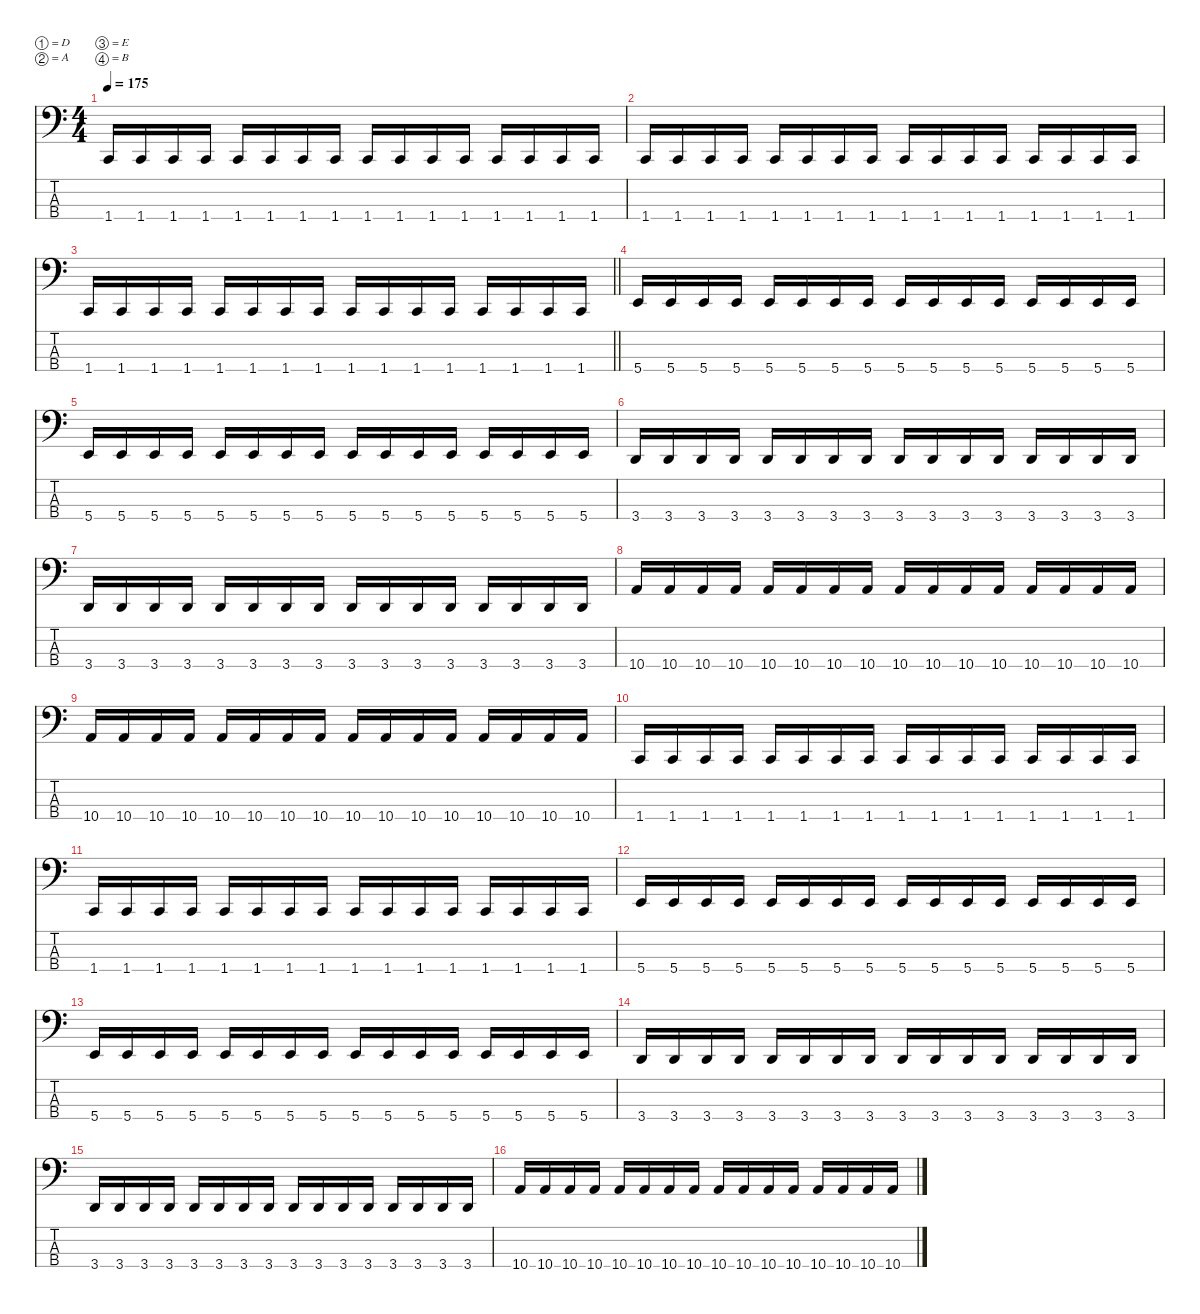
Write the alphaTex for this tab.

\defaultSystemsLayout 4
\hideDynamics
\bracketExtendMode nobrackets
\singleTrackTrackNamePolicy hidden
\multiTrackTrackNamePolicy hidden
\firstSystemTrackNameMode fullname
\firstSystemTrackNameOrientation horizontal
\otherSystemsTrackNameOrientation horizontal
\track ("Ted Lindström" "el.bs.") {instrument electricbasspick}
\staff {score tabs}
\tuning (D2 A1 E1 B0)
\ts (4 4)
\tempo 175
\clef f4
\ks c
1.4.16{dy f beam Up} 1.4.16{beam Up} 1.4.16{beam Up} 1.4.16{beam Up} 1.4.16{beam Up} 1.4.16{beam Up} 1.4.16{beam Up} 1.4.16{beam Up} 1.4.16{beam Up} 1.4.16{beam Up} 1.4.16{beam Up} 1.4.16{beam Up} 1.4.16{beam Up} 1.4.16{beam Up} 1.4.16{beam Up} 1.4.16{beam Up} |
1.4.16{beam Up} 1.4.16{beam Up} 1.4.16{beam Up} 1.4.16{beam Up} 1.4.16{beam Up} 1.4.16{beam Up} 1.4.16{beam Up} 1.4.16{beam Up} 1.4.16{beam Up} 1.4.16{beam Up} 1.4.16{beam Up} 1.4.16{beam Up} 1.4.16{beam Up} 1.4.16{beam Up} 1.4.16{beam Up} 1.4.16{beam Up} |
\barLineRight lightlight
1.4.16{beam Up} 1.4.16{beam Up} 1.4.16{beam Up} 1.4.16{beam Up} 1.4.16{beam Up} 1.4.16{beam Up} 1.4.16{beam Up} 1.4.16{beam Up} 1.4.16{beam Up} 1.4.16{beam Up} 1.4.16{beam Up} 1.4.16{beam Up} 1.4.16{beam Up} 1.4.16{beam Up} 1.4.16{beam Up} 1.4.16{beam Up} |
5.4.16{beam Up} 5.4.16{beam Up} 5.4.16{beam Up} 5.4.16{beam Up} 5.4.16{beam Up} 5.4.16{beam Up} 5.4.16{beam Up} 5.4.16{beam Up} 5.4.16{beam Up} 5.4.16{beam Up} 5.4.16{beam Up} 5.4.16{beam Up} 5.4.16{beam Up} 5.4.16{beam Up} 5.4.16{beam Up} 5.4.16{beam Up} |
5.4.16{beam Up} 5.4.16{beam Up} 5.4.16{beam Up} 5.4.16{beam Up} 5.4.16{beam Up} 5.4.16{beam Up} 5.4.16{beam Up} 5.4.16{beam Up} 5.4.16{beam Up} 5.4.16{beam Up} 5.4.16{beam Up} 5.4.16{beam Up} 5.4.16{beam Up} 5.4.16{beam Up} 5.4.16{beam Up} 5.4.16{beam Up} |
3.4.16{beam Up} 3.4.16{beam Up} 3.4.16{beam Up} 3.4.16{beam Up} 3.4.16{beam Up} 3.4.16{beam Up} 3.4.16{beam Up} 3.4.16{beam Up} 3.4.16{beam Up} 3.4.16{beam Up} 3.4.16{beam Up} 3.4.16{beam Up} 3.4.16{beam Up} 3.4.16{beam Up} 3.4.16{beam Up} 3.4.16{beam Up} |
3.4.16{beam Up} 3.4.16{beam Up} 3.4.16{beam Up} 3.4.16{beam Up} 3.4.16{beam Up} 3.4.16{beam Up} 3.4.16{beam Up} 3.4.16{beam Up} 3.4.16{beam Up} 3.4.16{beam Up} 3.4.16{beam Up} 3.4.16{beam Up} 3.4.16{beam Up} 3.4.16{beam Up} 3.4.16{beam Up} 3.4.16{beam Up} |
10.4.16{beam Up} 10.4.16{beam Up} 10.4.16{beam Up} 10.4.16{beam Up} 10.4.16{beam Up} 10.4.16{beam Up} 10.4.16{beam Up} 10.4.16{beam Up} 10.4.16{beam Up} 10.4.16{beam Up} 10.4.16{beam Up} 10.4.16{beam Up} 10.4.16{beam Up} 10.4.16{beam Up} 10.4.16{beam Up} 10.4.16{beam Up} |
10.4.16{beam Up} 10.4.16{beam Up} 10.4.16{beam Up} 10.4.16{beam Up} 10.4.16{beam Up} 10.4.16{beam Up} 10.4.16{beam Up} 10.4.16{beam Up} 10.4.16{beam Up} 10.4.16{beam Up} 10.4.16{beam Up} 10.4.16{beam Up} 10.4.16{beam Up} 10.4.16{beam Up} 10.4.16{beam Up} 10.4.16{beam Up} |
1.4.16{beam Up} 1.4.16{beam Up} 1.4.16{beam Up} 1.4.16{beam Up} 1.4.16{beam Up} 1.4.16{beam Up} 1.4.16{beam Up} 1.4.16{beam Up} 1.4.16{beam Up} 1.4.16{beam Up} 1.4.16{beam Up} 1.4.16{beam Up} 1.4.16{beam Up} 1.4.16{beam Up} 1.4.16{beam Up} 1.4.16{beam Up} |
1.4.16{beam Up} 1.4.16{beam Up} 1.4.16{beam Up} 1.4.16{beam Up} 1.4.16{beam Up} 1.4.16{beam Up} 1.4.16{beam Up} 1.4.16{beam Up} 1.4.16{beam Up} 1.4.16{beam Up} 1.4.16{beam Up} 1.4.16{beam Up} 1.4.16{beam Up} 1.4.16{beam Up} 1.4.16{beam Up} 1.4.16{beam Up} |
5.4.16{beam Up} 5.4.16{beam Up} 5.4.16{beam Up} 5.4.16{beam Up} 5.4.16{beam Up} 5.4.16{beam Up} 5.4.16{beam Up} 5.4.16{beam Up} 5.4.16{beam Up} 5.4.16{beam Up} 5.4.16{beam Up} 5.4.16{beam Up} 5.4.16{beam Up} 5.4.16{beam Up} 5.4.16{beam Up} 5.4.16{beam Up} |
5.4.16{beam Up} 5.4.16{beam Up} 5.4.16{beam Up} 5.4.16{beam Up} 5.4.16{beam Up} 5.4.16{beam Up} 5.4.16{beam Up} 5.4.16{beam Up} 5.4.16{beam Up} 5.4.16{beam Up} 5.4.16{beam Up} 5.4.16{beam Up} 5.4.16{beam Up} 5.4.16{beam Up} 5.4.16{beam Up} 5.4.16{beam Up} |
3.4.16{beam Up} 3.4.16{beam Up} 3.4.16{beam Up} 3.4.16{beam Up} 3.4.16{beam Up} 3.4.16{beam Up} 3.4.16{beam Up} 3.4.16{beam Up} 3.4.16{beam Up} 3.4.16{beam Up} 3.4.16{beam Up} 3.4.16{beam Up} 3.4.16{beam Up} 3.4.16{beam Up} 3.4.16{beam Up} 3.4.16{beam Up} |
3.4.16{beam Up} 3.4.16{beam Up} 3.4.16{beam Up} 3.4.16{beam Up} 3.4.16{beam Up} 3.4.16{beam Up} 3.4.16{beam Up} 3.4.16{beam Up} 3.4.16{beam Up} 3.4.16{beam Up} 3.4.16{beam Up} 3.4.16{beam Up} 3.4.16{beam Up} 3.4.16{beam Up} 3.4.16{beam Up} 3.4.16{beam Up} |
10.4.16{beam Up} 10.4.16{beam Up} 10.4.16{beam Up} 10.4.16{beam Up} 10.4.16{beam Up} 10.4.16{beam Up} 10.4.16{beam Up} 10.4.16{beam Up} 10.4.16{beam Up} 10.4.16{beam Up} 10.4.16{beam Up} 10.4.16{beam Up} 10.4.16{beam Up} 10.4.16{beam Up} 10.4.16{beam Up} 10.4.16{beam Up}
